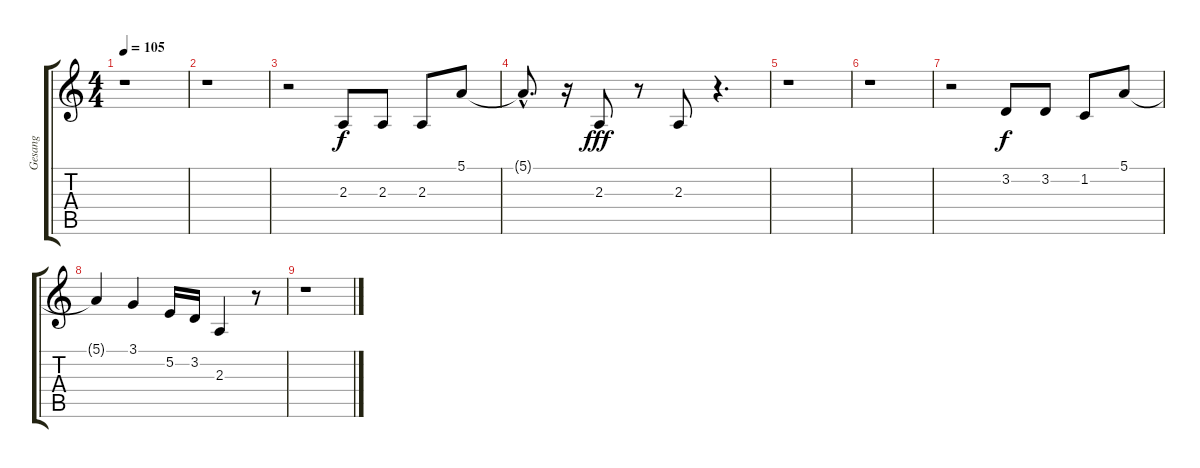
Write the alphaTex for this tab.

\track ("Gesang" "Gesang") {instrument altosax}
\staff {score tabs}
\tuning (E4 B3 G3 D3 A2 E2) {hide}
\ts (4 4)
\tempo 105
\clef g2
\ks c
r.1{dy f} |
r.1 |
r.2 2.3.8 2.3.8 2.3.8 5.1.8 |
5.1{hac t}.8{d} r.16 2.3.8{dy fff} r.8 2.3.8 r.4{d} |
r.1{volume 10} |
r.1 |
r.2 3.2.8{dy f} 3.2.8 1.2.8 5.1.8 |
5.1{t}.4 3.1.4 5.2.16 3.2.16 2.3.4 r.8 |
r.1{volume 0}
